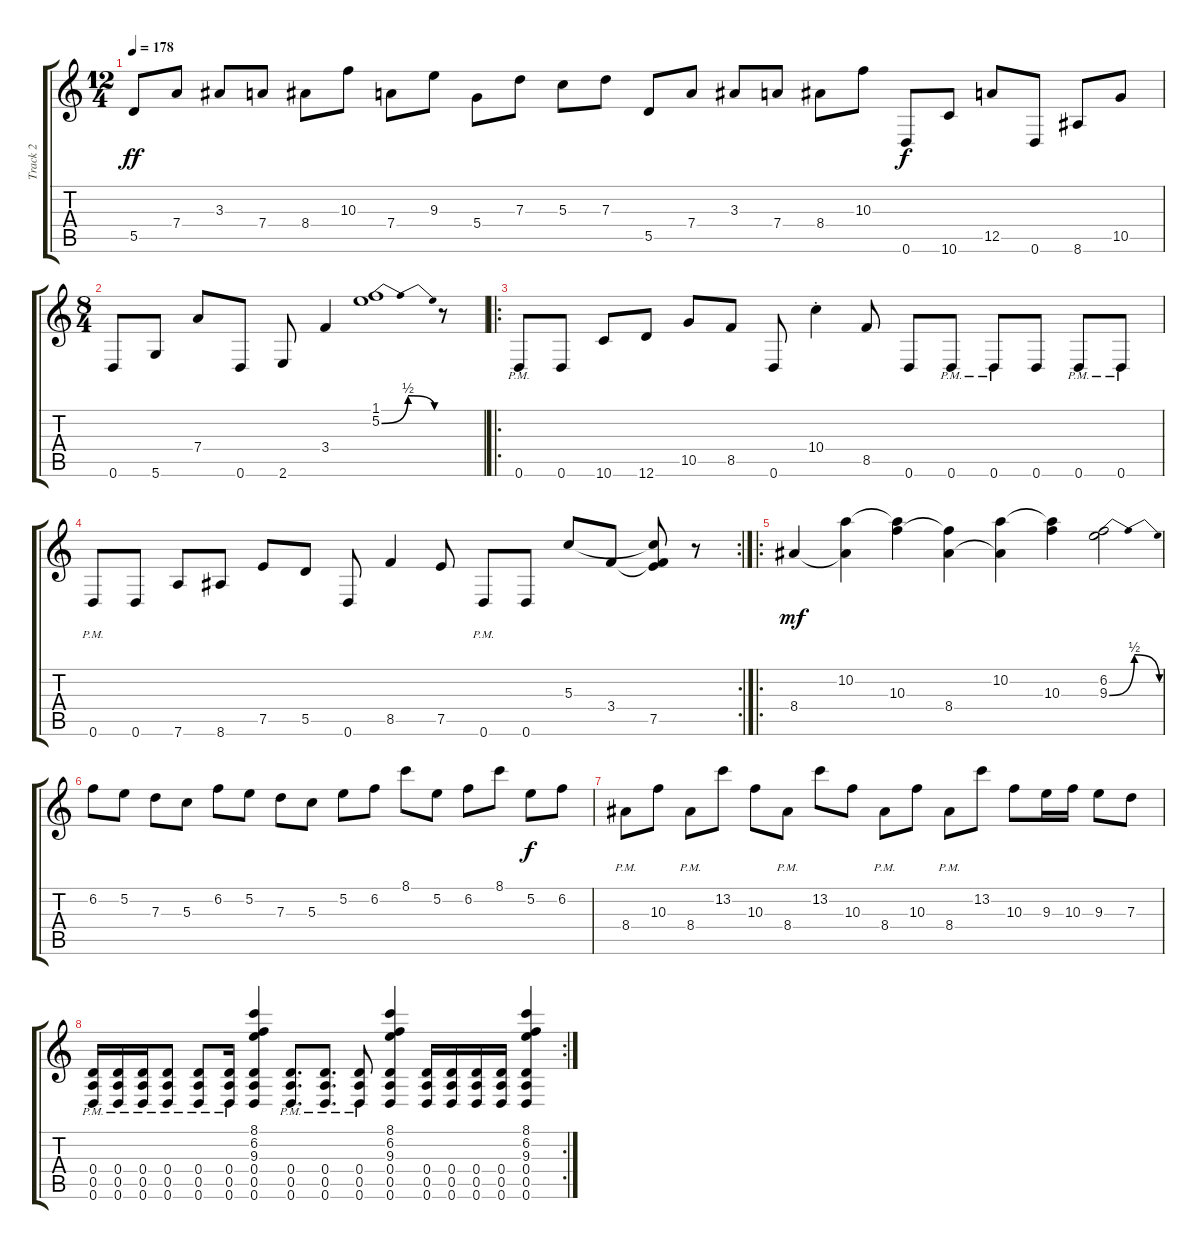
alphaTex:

\track ("Track 2" "Track 2") {instrument distortionguitar}
\staff {score tabs}
\tuning (E4 B3 G3 D3 A2 D2) {hide}
\ts (12 4)
\tempo 178
\clef g2
\ks c
5.5.8{dy ff} 7.4.8 3.3.8 7.4.8 8.4.8 10.3.8 7.4.8 9.3.8 5.4.8 7.3.8 5.3.8 7.3.8 5.5.8 7.4.8 3.3.8 7.4.8 8.4.8 10.3.8 0.6.8{dy f} 10.6.8 12.5.8 0.6.8 8.6.8 10.5.8 |
\ts (8 4)
0.6.8 5.6.8 7.4.8 0.6.8 2.6.8 3.4.4 (1.1 5.2{be (bendrelease 0 0 15 2 15 2 60 0)}).1 r.8 |
\ro
0.6{pm}.8 0.6.8 10.6.8 12.6.8 10.5.8 8.5.8 0.6.8 10.4{st}.4 8.5.8 0.6.8 0.6{pm}.8 0.6{pm}.8 0.6.8 0.6{pm}.8 0.6{pm}.8 |
\rc 2
0.6{pm}.8 0.6.8 7.6.8 8.6.8 7.5.8 5.5.8 0.6.8 8.5.4 7.5.8 0.6{pm}.8 0.6.8 5.3.8 3.4.8 (5.3{t} 3.4{t} 7.5).8 r.8 |
\ro
8.4.4{dy mf} (10.2 8.4{t}).4 (10.2{t} 10.3).4 (10.3{t} 8.4).4 (10.2 8.4{t}).4 (10.2{t} 10.3).4 (6.2 9.3{be (bendrelease 0 0 30 2 30 2 60 0)}).2 |
6.2.8 5.2.8 7.3.8 5.3.8 6.2.8 5.2.8 7.3.8 5.3.8 5.2.8 6.2.8 8.1.8 5.2.8 6.2.8 8.1.8 5.2.8{dy f} 6.2.8 |
8.4{pm}.8 10.3.8 8.4{pm}.8 13.2.8 10.3.8 8.4{pm}.8 13.2.8 10.3.8 8.4{pm}.8 10.3.8 8.4{pm}.8 13.2.8 10.3.8 9.3.16 10.3.16 9.3.8 7.3.8 |
\rc 2
(0.4{pm} 0.5 0.6).16 (0.4{pm} 0.5 0.6).16 (0.4{pm} 0.5 0.6).16 (0.4{pm} 0.5 0.6).8 (0.4{pm} 0.5 0.6).8 (0.4{pm} 0.5 0.6).16 (8.1 6.2 9.3 0.4 0.5 0.6).4 (0.4 0.5 0.6{pm}).8{d} (0.4 0.5 0.6{pm}).8{d} (0.4 0.5 0.6{pm}).8 (8.1 6.2 9.3 0.4 0.5 0.6).4 (0.4 0.5 0.6).16 (0.4 0.5 0.6).16 (0.4 0.5 0.6).16 (0.4 0.5 0.6).16 (8.1 6.2 9.3 0.4 0.5 0.6).4
